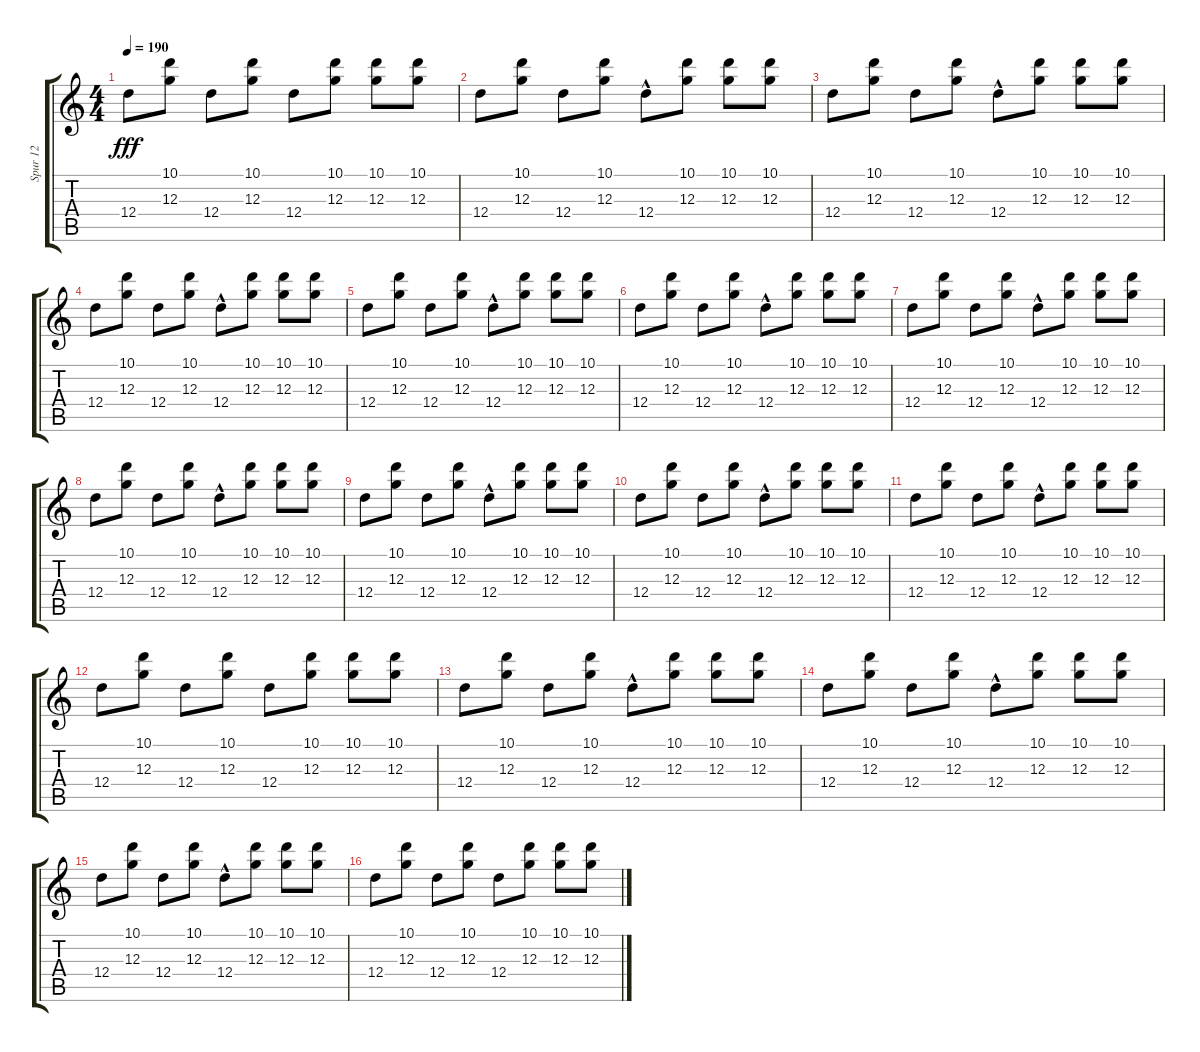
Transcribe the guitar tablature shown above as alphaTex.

\track ("Spur 12" "Spur 12") {instrument electricguitarmuted}
\staff {score tabs}
\tuning (E4 B3 G3 D3 A2 E2) {hide}
\ts (4 4)
\tempo 190
\clef g2
\ks c
12.4.8{dy fff} (10.1 12.3).8 12.4.8 (10.1 12.3).8 12.4.8 (10.1 12.3).8 (10.1 12.3).8 (10.1 12.3).8 |
12.4.8 (10.1 12.3).8 12.4.8 (10.1 12.3).8 12.4{hac}.8 (10.1 12.3).8 (10.1 12.3).8 (10.1 12.3).8 |
12.4.8 (10.1 12.3).8 12.4.8 (10.1 12.3).8 12.4{hac}.8 (10.1 12.3).8 (10.1 12.3).8 (10.1 12.3).8 |
12.4.8 (10.1 12.3).8 12.4.8 (10.1 12.3).8 12.4{hac}.8 (10.1 12.3).8 (10.1 12.3).8 (10.1 12.3).8 |
12.4.8 (10.1 12.3).8 12.4.8 (10.1 12.3).8 12.4{hac}.8 (10.1 12.3).8 (10.1 12.3).8 (10.1 12.3).8 |
12.4.8 (10.1 12.3).8 12.4.8 (10.1 12.3).8 12.4{hac}.8 (10.1 12.3).8 (10.1 12.3).8 (10.1 12.3).8 |
12.4.8 (10.1 12.3).8 12.4.8 (10.1 12.3).8 12.4{hac}.8 (10.1 12.3).8 (10.1 12.3).8 (10.1 12.3).8 |
12.4.8 (10.1 12.3).8 12.4.8 (10.1 12.3).8 12.4{hac}.8 (10.1 12.3).8 (10.1 12.3).8 (10.1 12.3).8 |
12.4.8 (10.1 12.3).8 12.4.8 (10.1 12.3).8 12.4{hac}.8 (10.1 12.3).8 (10.1 12.3).8 (10.1 12.3).8 |
12.4.8 (10.1 12.3).8 12.4.8 (10.1 12.3).8 12.4{hac}.8 (10.1 12.3).8 (10.1 12.3).8 (10.1 12.3).8 |
12.4.8 (10.1 12.3).8 12.4.8 (10.1 12.3).8 12.4{hac}.8 (10.1 12.3).8 (10.1 12.3).8 (10.1 12.3).8 |
12.4.8 (10.1 12.3).8 12.4.8 (10.1 12.3).8 12.4.8 (10.1 12.3).8 (10.1 12.3).8 (10.1 12.3).8 |
12.4.8 (10.1 12.3).8 12.4.8 (10.1 12.3).8 12.4{hac}.8 (10.1 12.3).8 (10.1 12.3).8 (10.1 12.3).8 |
12.4.8 (10.1 12.3).8 12.4.8 (10.1 12.3).8 12.4{hac}.8 (10.1 12.3).8 (10.1 12.3).8 (10.1 12.3).8 |
12.4.8 (10.1 12.3).8 12.4.8 (10.1 12.3).8 12.4{hac}.8 (10.1 12.3).8 (10.1 12.3).8 (10.1 12.3).8 |
12.4.8 (10.1 12.3).8 12.4.8 (10.1 12.3).8 12.4.8 (10.1 12.3).8 (10.1 12.3).8 (10.1 12.3).8
